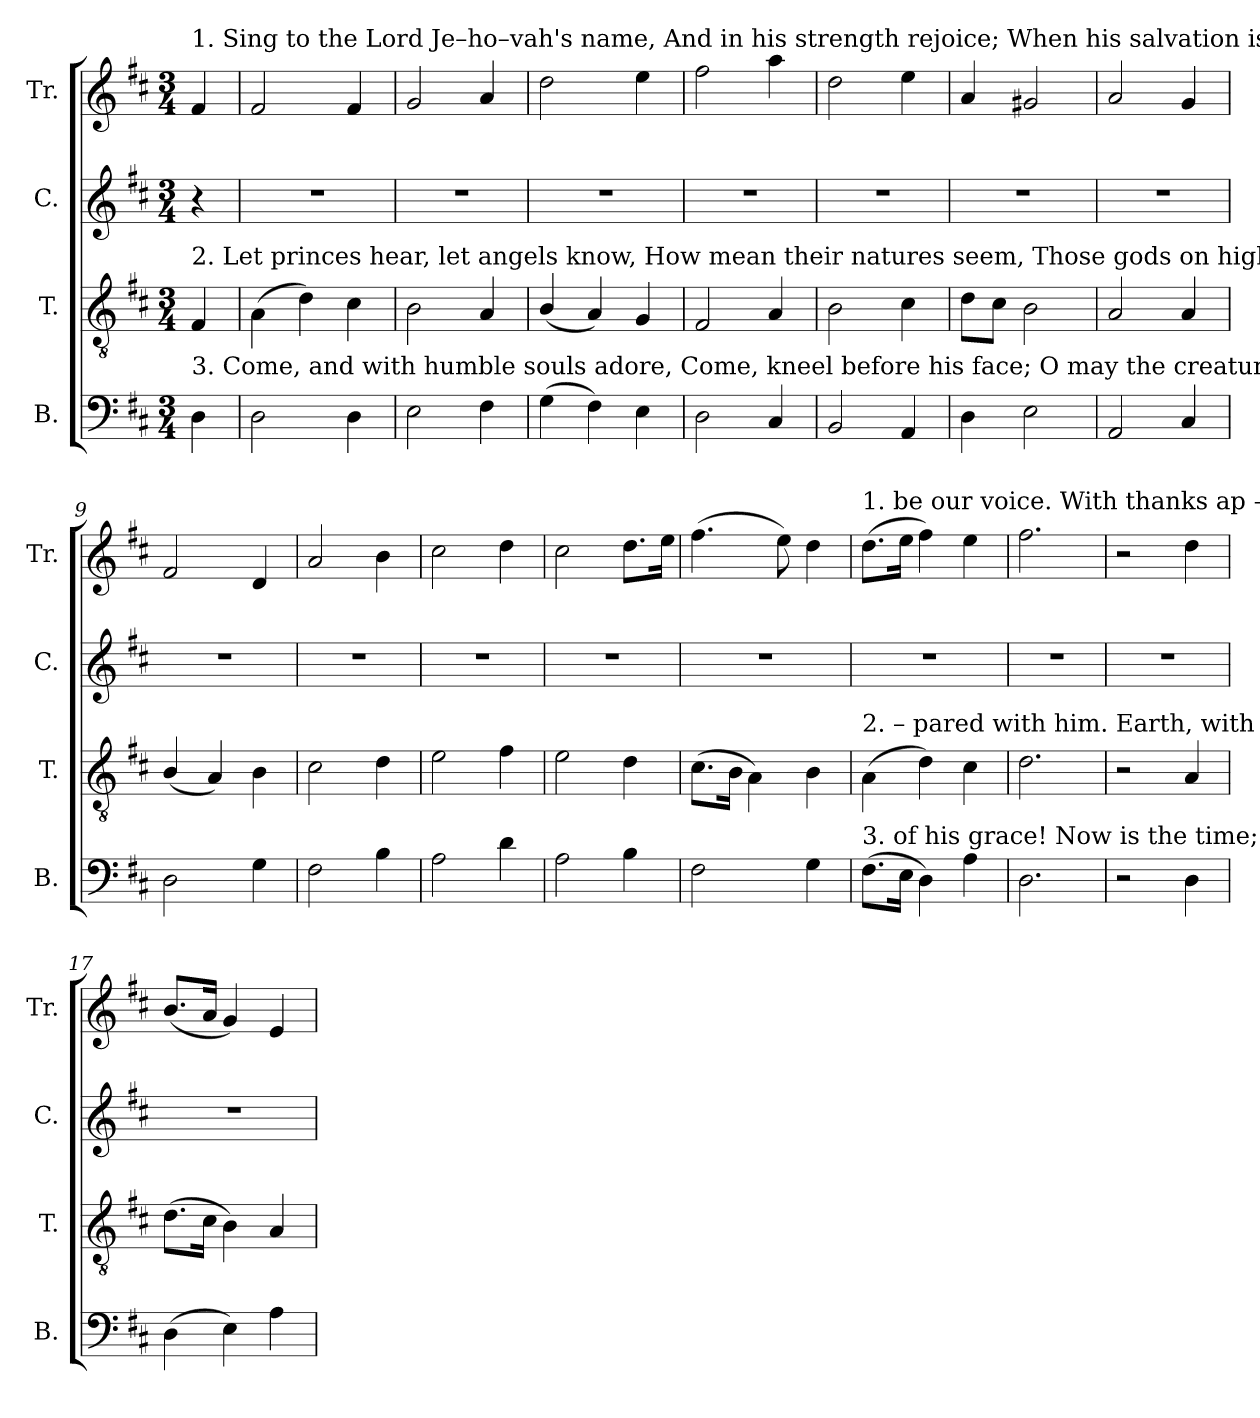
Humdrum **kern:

**kern	**kern	**kern	**kern
*part4	*part3	*part2	*part1
*staff4	*staff3	*staff2	*staff1
*I"B.	*I"T.	*I"C.	*I"Tr.
*I'B.	*I'T.	*I'C.	*I'Tr.
*clefF4	*clefGv2	*clefG2	*clefG2
*k[f#c#]	*k[f#c#]	*k[f#c#]	*k[f#c#]
*M3/4	*M3/4	*M3/4	*M3/4
*MM140	*MM140	*MM140	*MM140
=1	=1	=1	=1
!	!	!	!LO:TX:a:t=1. Sing  to   the  Lord  Je–ho–vah's name, And in his strength rejoice;  When his  salvation  is our theme, Ex  – al      –       ted
!	!LO:TX:a:t=2. Let   princes  hear, let angels know, How mean their natures seem, Those gods on high and gods below, When  once     com –	!	!
!LO:TX:a:t=3. Come, and with humble  souls adore, Come, kneel before his face;  O may the creatures of his power  Be     child    –     ren	!	!	!
4D\	4F#/	4r	4f#/
=2	=2	=2	=2
2D\	(>4A\	2.r	2f#/
.	4d\)	.	.
4D\	4c#\	.	4f#/
=3	=3	=3	=3
2E\	2B\	2.r	2g/
4F#\	4A/	.	4a/
=4	=4	=4	=4
(>4G\	(<4B/	2.r	2dd\
4F#\)	4A/)	.	.
4E\	4G/	.	4ee\
=5	=5	=5	=5
2D\	2F#/	2.r	2ff#\
4C#/	4A/	.	4aa\
=6	=6	=6	=6
2BB/	2B\	2.r	2dd\
4AA/	4c#\	.	4ee\
=7	=7	=7	=7
4D\	8d\L	2.r	4a/
.	8c#\J	.	.
2E\	2B\	.	2g#X/
=8	=8	=8	=8
2AA/	2A/	2.r	2a/
4C#/	4A/	.	4g/
=9	=9	=9	=9
2D\	(<4B/	2.r	2f#/
.	4A/)	.	.
4G\	4B\	.	4d/
=10	=10	=10	=10
2F#\	2c#\	2.r	2a/
4B\	4d\	.	4b\
=11	=11	=11	=11
2A\	2e\	2.r	2cc#\
4d\	4f#\	.	4dd\
=12	=12	=12	=12
2A\	2e\	2.r	2cc#\
4B\	4d\	.	8.dd\L
.	.	.	16ee\Jk
=13	=13	=13	=13
2F#\	(>8.c#\L	2.r	(>4.ff#\
.	16B\Jk	.	.
.	4A\)	.	.
.	.	.	8ee\)
4G\	4B\	.	4dd\
!!LO:LB:g=z
=14	=14	=14	=14
!	!	!	!LO:TX:a:t=1. be           our  voice.        With   thanks     ap  –  proach      his    aw     –    ful  sight,  And psalms of honor sing;  The  Lord's  a
!	!LO:TX:a:t=2. – pared    with   him.        Earth,   with       its     ca    –   verns    dark         and  deep, Lies in his spacious hand;    He  fixed  the	!	!
!LO:TX:a:t=3. of           his   grace!          Now  is             the  time;           he     bends       his   ear, And waits for your request; Come,  lest  he	!	!	!
(>8.F#\L	(>4A\	2.r	(>8.dd\L
16E\Jk	.	.	16ee\Jk
4D\)	4d\)	.	4ff#\)
4A\	4c#\	.	4ee\
=15	=15	=15	=15
2.D\	2.d\	2.r	2.ff#\
=16	=16	=16	=16
2r	2r	2.r	2r
4D\	4A/	.	4dd\
=17	=17	=17	=17
(>4D\	(>8.d\L	2.r	(<8.b/L
.	16c#\Jk	.	16a/Jk
4E\)	4B\)	.	4g/)
4A\	4A/	.	4e/
=	=	=	=
*-	*-	*-	*-
